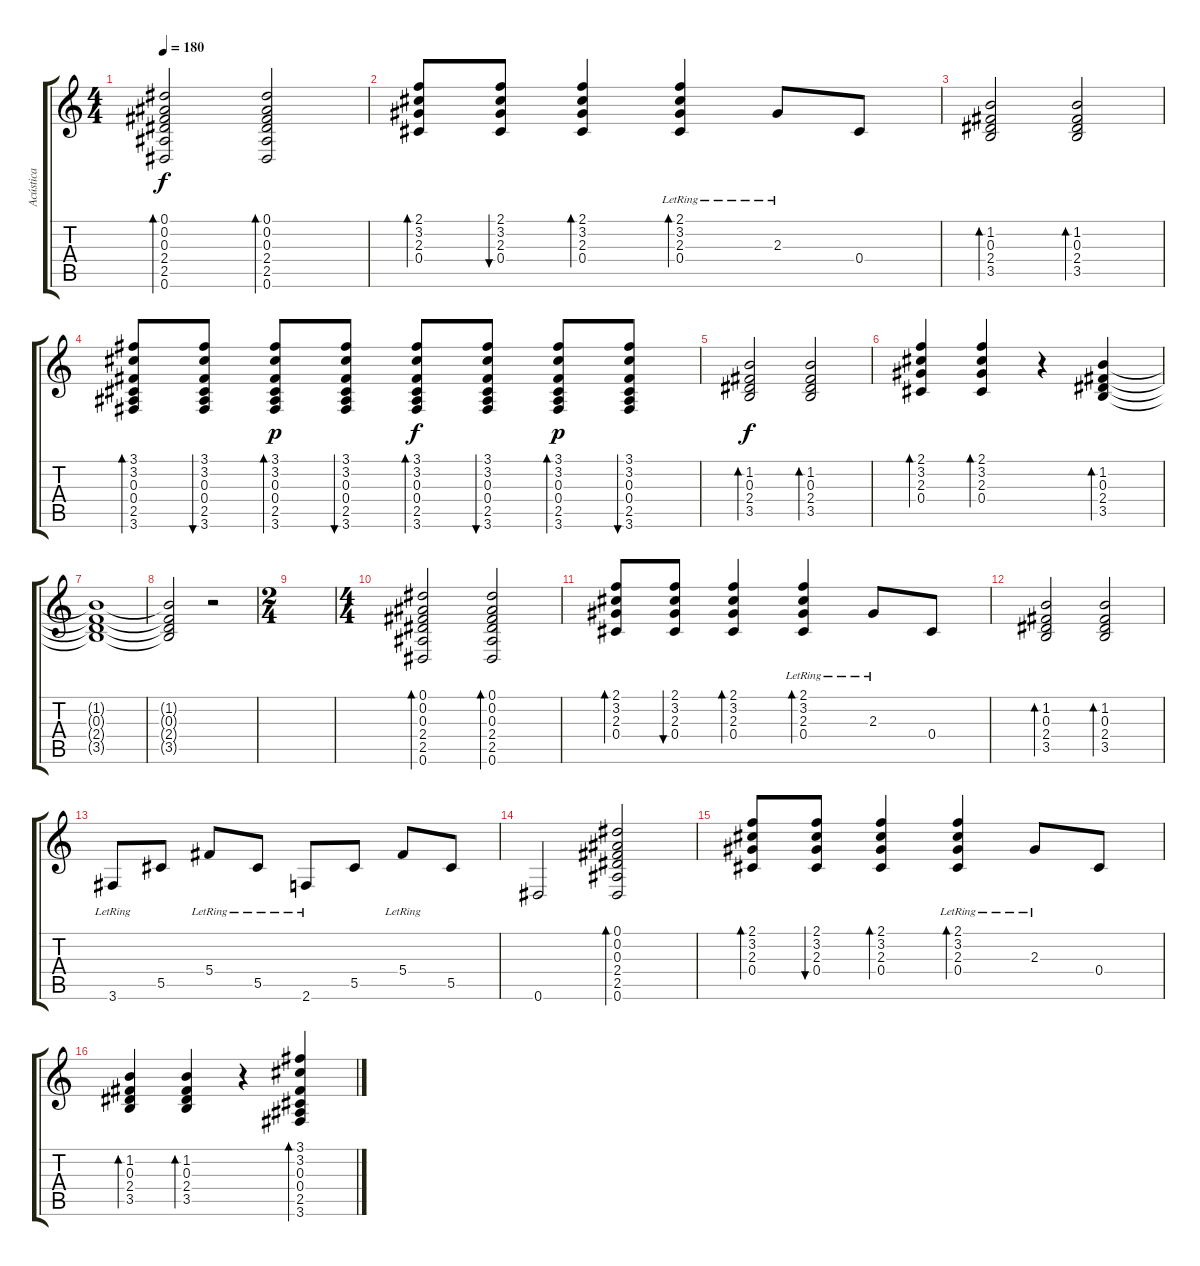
\track ("Acústica" "Acústica") {instrument acousticguitarsteel}
\staff {score tabs}
\tuning (Eb4 Bb3 Gb3 Db3 Ab2 Eb2) {hide}
\ts (4 4)
\tempo 180
\clef g2
\ks c
(0.1 0.2 0.3 2.4 2.5 0.6).2{bd 60 dy f} (0.1 0.2 0.3 2.4 2.5 0.6).2{bd 60} |
(2.1 3.2 2.3 0.4).8{bd 60} (2.1 3.2 2.3 0.4).8{bu 60} (2.1 3.2 2.3 0.4).4{bd 60} (2.1{lr} 3.2{lr} 2.3{lr} 0.4{lr}).4{bd 60} 2.3{lr}.8 0.4.8 |
(1.2 0.3 2.4 3.5).2{bd 60} (1.2 0.3 2.4 3.5).2{bd 60} |
(3.1 3.2 0.3 0.4 2.5 3.6).8{bd 30} (3.1 3.2 0.3 0.4 2.5 3.6).8{bu 30} (3.1 3.2 0.3 0.4 2.5 3.6).8{bd 30 dy p} (3.1 3.2 0.3 0.4 2.5 3.6).8{bu 30} (3.1 3.2 0.3 0.4 2.5 3.6).8{bd 30 dy f} (3.1 3.2 0.3 0.4 2.5 3.6).8{bu 30} (3.1 3.2 0.3 0.4 2.5 3.6).8{bd 30 dy p} (3.1 3.2 0.3 0.4 2.5 3.6).8{bu 30} |
(1.2 0.3 2.4 3.5).2{bd 60 dy f} (1.2 0.3 2.4 3.5).2{bd 60} |
(2.1 3.2 2.3 0.4).4{bd 30} (2.1 3.2 2.3 0.4).4{bd 30} r.4 (1.2 0.3 2.4 3.5).4{bd 30} |
(1.2{t} 0.3{t} 2.4{t} 3.5{t}).1 |
(1.2{t} 0.3{t} 2.4{t} 3.5{t}).2 r.2 |
\ts (2 4)
|
\ts (4 4)
(0.1 0.2 0.3 2.4 2.5 0.6).2{bd 60} (0.1 0.2 0.3 2.4 2.5 0.6).2{bd 60} |
(2.1 3.2 2.3 0.4).8{bd 60} (2.1 3.2 2.3 0.4).8{bu 60} (2.1 3.2 2.3 0.4).4{bd 60} (2.1{lr} 3.2{lr} 2.3{lr} 0.4{lr}).4{bd 60} 2.3{lr}.8 0.4.8 |
(1.2 0.3 2.4 3.5).2{bd 60} (1.2 0.3 2.4 3.5).2{bd 60} |
3.6{lr}.8 5.5.8 5.4{lr}.8 5.5{lr}.8 2.6{lr}.8 5.5.8 5.4{lr}.8 5.5.8 |
0.6.2 (0.1 0.2 0.3 2.4 2.5 0.6).2{bd 60} |
(2.1 3.2 2.3 0.4).8{bd 60} (2.1 3.2 2.3 0.4).8{bu 60} (2.1 3.2 2.3 0.4).4{bd 60} (2.1{lr} 3.2{lr} 2.3{lr} 0.4{lr}).4{bd 60} 2.3{lr}.8 0.4.8 |
(1.2 0.3 2.4 3.5).4{bd 60} (1.2 0.3 2.4 3.5).4{bd 60} r.4 (3.1 3.2 0.3 0.4 2.5 3.6).4{bd 60}
